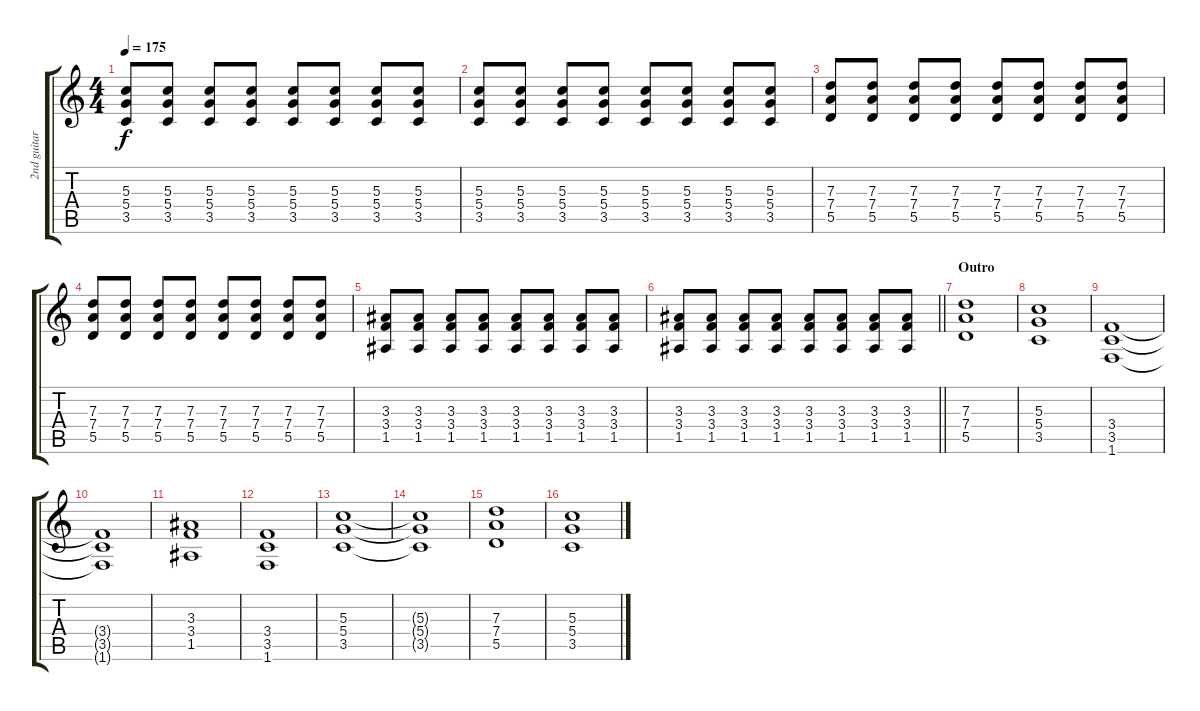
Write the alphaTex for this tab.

\track ("2nd guitar" "2nd guitar") {instrument acousticguitarsteel}
\staff {score tabs}
\tuning (E4 B3 G3 D3 A2 E2) {hide}
\ts (4 4)
\tempo 175
\clef g2
\ks c
(5.3 5.4 3.5).8{dy f} (5.3 5.4 3.5).8 (5.3 5.4 3.5).8 (5.3 5.4 3.5).8 (5.3 5.4 3.5).8 (5.3 5.4 3.5).8 (5.3 5.4 3.5).8 (5.3 5.4 3.5).8 |
(5.3 5.4 3.5).8 (5.3 5.4 3.5).8 (5.3 5.4 3.5).8 (5.3 5.4 3.5).8 (5.3 5.4 3.5).8 (5.3 5.4 3.5).8 (5.3 5.4 3.5).8 (5.3 5.4 3.5).8 |
(7.3 7.4 5.5).8 (7.3 7.4 5.5).8 (7.3 7.4 5.5).8 (7.3 7.4 5.5).8 (7.3 7.4 5.5).8 (7.3 7.4 5.5).8 (7.3 7.4 5.5).8 (7.3 7.4 5.5).8 |
(7.3 7.4 5.5).8 (7.3 7.4 5.5).8 (7.3 7.4 5.5).8 (7.3 7.4 5.5).8 (7.3 7.4 5.5).8 (7.3 7.4 5.5).8 (7.3 7.4 5.5).8 (7.3 7.4 5.5).8 |
(3.3 3.4 1.5).8 (3.3 3.4 1.5).8 (3.3 3.4 1.5).8 (3.3 3.4 1.5).8 (3.3 3.4 1.5).8 (3.3 3.4 1.5).8 (3.3 3.4 1.5).8 (3.3 3.4 1.5).8 |
\barLineRight lightlight
(3.3 3.4 1.5).8 (3.3 3.4 1.5).8 (3.3 3.4 1.5).8 (3.3 3.4 1.5).8 (3.3 3.4 1.5).8 (3.3 3.4 1.5).8 (3.3 3.4 1.5).8 (3.3 3.4 1.5).8 |
\section ("" "Outro")
(7.3 7.4 5.5).1{volume 5} |
(5.3 5.4 3.5).1 |
(3.4 3.5 1.6).1 |
(3.4{t} 3.5{t} 1.6{t}).1 |
(3.3 3.4 1.5).1 |
(3.4 3.5 1.6).1 |
(5.3 5.4 3.5).1 |
(5.3{t} 5.4{t} 3.5{t}).1 |
(7.3 7.4 5.5).1 |
(5.3 5.4 3.5).1
